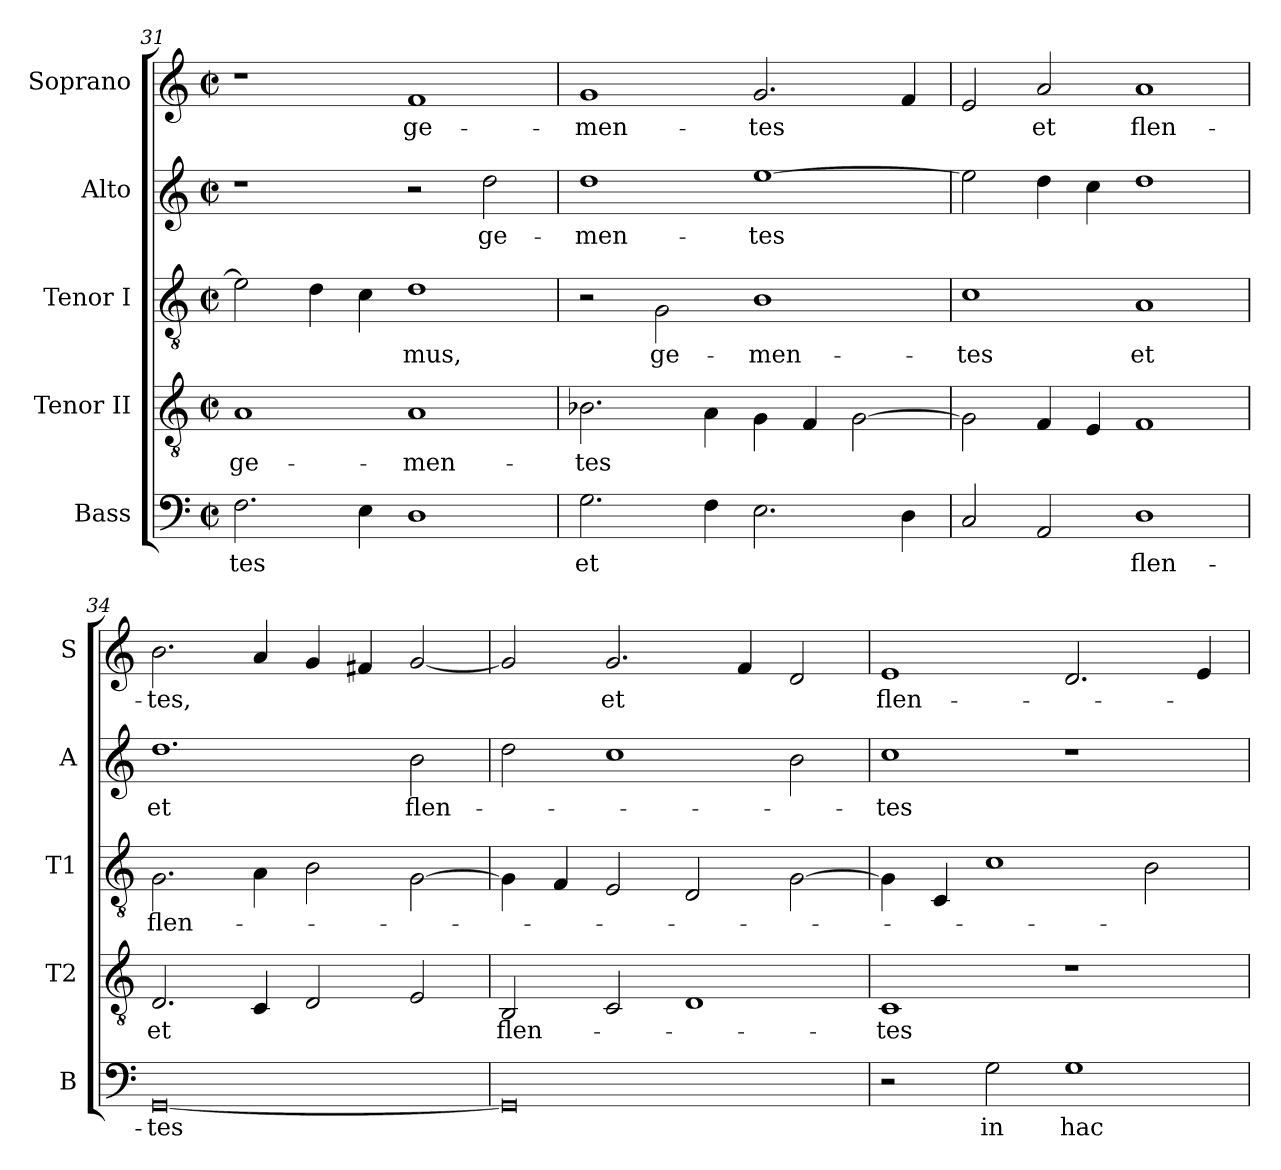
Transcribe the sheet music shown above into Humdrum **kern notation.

**kern	**text	**kern	**text	**kern	**text	**kern	**text	**kern	**text
*part5	*part5	*part4	*part4	*part3	*part3	*part2	*part2	*part1	*part1
*staff5	*staff5	*staff4	*staff4	*staff3	*staff3	*staff2	*staff2	*staff1	*staff1
*I"Bass	*	*I"Tenor II	*	*I"Tenor I	*	*I"Alto	*	*I"Soprano	*
*I'B	*	*I'T2	*	*I'T1	*	*I'A	*	*I'S	*
*clefF4	*	*clefGv2	*	*clefGv2	*	*clefG2	*	*clefG2	*
*	*	*ITrd9c15	*	*ITrd9c15	*	*	*	*	*
*k[]	*	*k[]	*	*k[]	*	*k[]	*	*k[]	*
*C:	*	*C:	*	*C:	*	*C:	*	*C:	*
*M2/2	*	*M2/2	*	*M2/2	*	*M2/2	*	*M2/2	*
*met(c|)	*	*met(c|)	*	*met(c|)	*	*met(c|)	*	*met(c|)	*
=31	=31	=31	=31	=31	=31	=31	=31	=31	=31
!	!LO:LY:b:color=#000000	!	!	!	!	!	!	!	!
!	!	!	!LO:LY:b:color=#000000	!	!	!	!	!	!
2.Fi\	-tes	1AAi	ge-	2Ei\]	.	1r	.	1r	.
.	.	.	.	4Di\	.	.	.	.	.
4Ei\	.	.	.	4Ci\	.	.	.	.	.
!	!	!	!LO:LY:b:color=#000000	!	!	!	!	!	!
!	!	!	!	!	!LO:LY:b:color=#000000	!	!	!	!
!	!	!	!	!	!	!	!	!	!LO:LY:b:color=#000000
1Di	.	1AAi	-men-	1Di	-mus,	2r	.	1fi	ge-
!	!	!	!	!	!	!	!LO:LY:b:color=#000000	!	!
.	.	.	.	.	.	2ddi\	ge-	.	.
=32	=32	=32	=32	=32	=32	=32	=32	=32	=32
!	!LO:LY:b:color=#000000	!	!	!	!	!	!	!	!
!	!	!	!LO:LY:b:color=#000000	!	!	!	!	!	!
!	!	!	!	!	!	!	!LO:LY:b:color=#000000	!	!
!	!	!	!	!	!	!	!	!	!LO:LY:b:color=#000000
2.Gi\	et	2.BB-Xi\	-tes	2r	.	1ddi	-men-	1gi	-men-
!	!	!	!	!	!LO:LY:b:color=#000000	!	!	!	!
.	.	.	.	2GGi\	ge-	.	.	.	.
4Fi\	.	4AAi\	.	.	.	.	.	.	.
!	!	!	!	!	!LO:LY:b:color=#000000	!	!	!	!
!	!	!	!	!	!	!	!LO:LY:b:color=#000000	!	!
!	!	!	!	!	!	!	!	!	!LO:LY:b:color=#000000
2.Ei\	.	4GGi\	.	1BBi	-men-	[>1eei	-tes	2.gi/	-tes
.	.	4FFi/	.	.	.	.	.	.	.
.	.	[>2GGi\	.	.	.	.	.	.	.
4Di\	.	.	.	.	.	.	.	4fi/	.
!!LO:PB:g=z
=33	=33	=33	=33	=33	=33	=33	=33	=33	=33
!	!	!	!	!	!LO:LY:b:color=#000000	!	!	!	!
2Ci/	.	2GGi\]	.	1Ci	-tes	2eei\]	.	2ei/	.
!	!	!	!	!	!	!	!	!	!LO:LY:b:color=#000000
2AAi/	.	4FFi/	.	.	.	4ddi\	.	2ai/	et
.	.	4EEi/	.	.	.	4cci\	.	.	.
!	!LO:LY:b:color=#000000	!	!	!	!	!	!	!	!
!	!	!	!	!	!LO:LY:b:color=#000000	!	!	!	!
!	!	!	!	!	!	!	!	!	!LO:LY:b:color=#000000
1Di	flen-	1FFi	.	1AAi	et	1ddi	.	1ai	flen-
=34	=34	=34	=34	=34	=34	=34	=34	=34	=34
!	!LO:LY:b:color=#000000	!	!	!	!	!	!	!	!
!	!	!	!LO:LY:b:color=#000000	!	!	!	!	!	!
!	!	!	!	!	!LO:LY:b:color=#000000	!	!	!	!
!	!	!	!	!	!	!	!LO:LY:b:color=#000000	!	!
!	!	!	!	!	!	!	!	!	!LO:LY:b:color=#000000
[<0GGi	-tes	2.DDi/	et	2.GGi\	flen-	1.ddi	et	2.bi\	-tes,
.	.	4CCi/	.	4AAi\	.	.	.	4ai/	.
.	.	2DDi/	.	2BBi\	.	.	.	4gi/	.
.	.	.	.	.	.	.	.	4f#Xi/	.
!	!	!	!	!	!	!	!LO:LY:b:color=#000000	!	!
.	.	2EEi/	.	[>2GGi\	.	2bi\	flen-	[<2gi/	.
=35	=35	=35	=35	=35	=35	=35	=35	=35	=35
!	!	!	!LO:LY:b:color=#000000	!	!	!	!	!	!
0GGi]	.	2BBBi/	flen-	4GGi\]	.	2ddi\	.	2gi/]	.
.	.	.	.	4FFi/	.	.	.	.	.
!	!	!	!	!	!	!	!	!	!LO:LY:b:color=#000000
.	.	2CCi/	.	2EEi/	.	1cci	.	2.gi/	et
.	.	1DDi	.	2DDi/	.	.	.	.	.
.	.	.	.	.	.	.	.	4fi/	.
.	.	.	.	[>2GGi\	.	2bi\	.	2di/	.
=36	=36	=36	=36	=36	=36	=36	=36	=36	=36
!	!	!	!LO:LY:b:color=#000000	!	!	!	!	!	!
!	!	!	!	!	!	!	!LO:LY:b:color=#000000	!	!
!	!	!	!	!	!	!	!	!	!LO:LY:b:color=#000000
2r	.	1CCi	-tes	4GGi\]	.	1cci	-tes	1ei	flen-
.	.	.	.	4CCi/	.	.	.	.	.
!	!LO:LY:b:color=#000000	!	!	!	!	!	!	!	!
2Gi\	in	.	.	1Ci	.	.	.	.	.
!	!LO:LY:b:color=#000000	!	!	!	!	!	!	!	!
1Gi	hac	1r	.	.	.	1r	.	2.di/	.
.	.	.	.	2BBi\	.	.	.	.	.
.	.	.	.	.	.	.	.	4ei/	.
=	=	=	=	=	=	=	=	=	=
*-	*-	*-	*-	*-	*-	*-	*-	*-	*-
